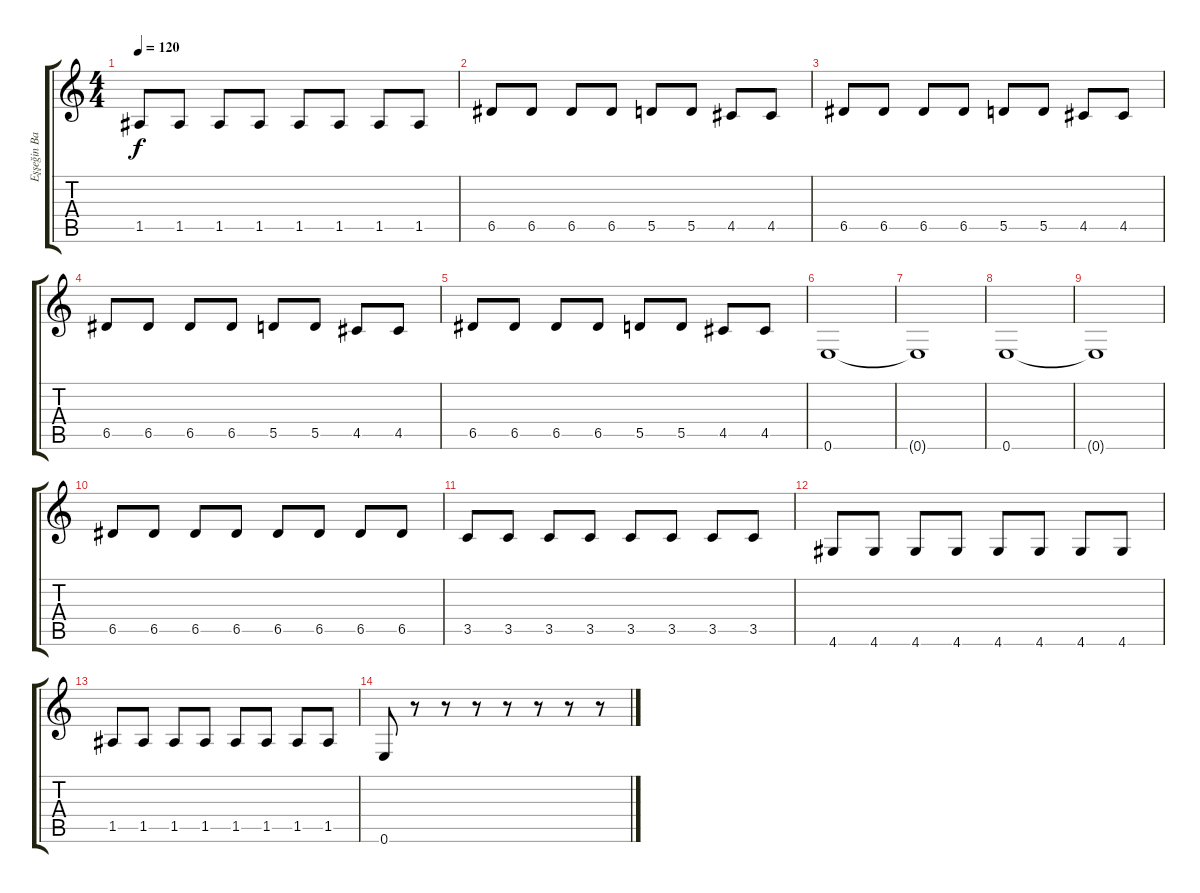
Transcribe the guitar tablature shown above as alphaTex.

\track ("Eşşeğin Bassı" "Eşşeğin Ba") {instrument electricbassfinger}
\staff {score tabs}
\tuning (E4 B3 G3 D3 A2 E2) {hide}
\ts (4 4)
\tempo 120
\clef g2
\ks c
1.5.8{dy f} 1.5.8 1.5.8 1.5.8 1.5.8 1.5.8 1.5.8 1.5.8 |
6.5.8 6.5.8 6.5.8 6.5.8 5.5.8 5.5.8 4.5.8 4.5.8 |
6.5.8 6.5.8 6.5.8 6.5.8 5.5.8 5.5.8 4.5.8 4.5.8 |
6.5.8 6.5.8 6.5.8 6.5.8 5.5.8 5.5.8 4.5.8 4.5.8 |
6.5.8 6.5.8 6.5.8 6.5.8 5.5.8 5.5.8 4.5.8 4.5.8 |
0.6.1 |
0.6{t}.1 |
0.6.1 |
0.6{t}.1 |
6.5.8 6.5.8 6.5.8 6.5.8 6.5.8 6.5.8 6.5.8 6.5.8 |
3.5.8 3.5.8 3.5.8 3.5.8 3.5.8 3.5.8 3.5.8 3.5.8 |
4.6.8 4.6.8 4.6.8 4.6.8 4.6.8 4.6.8 4.6.8 4.6.8 |
1.5.8 1.5.8 1.5.8 1.5.8 1.5.8 1.5.8 1.5.8 1.5.8 |
0.6.8 r.8 r.8 r.8 r.8 r.8 r.8 r.8
